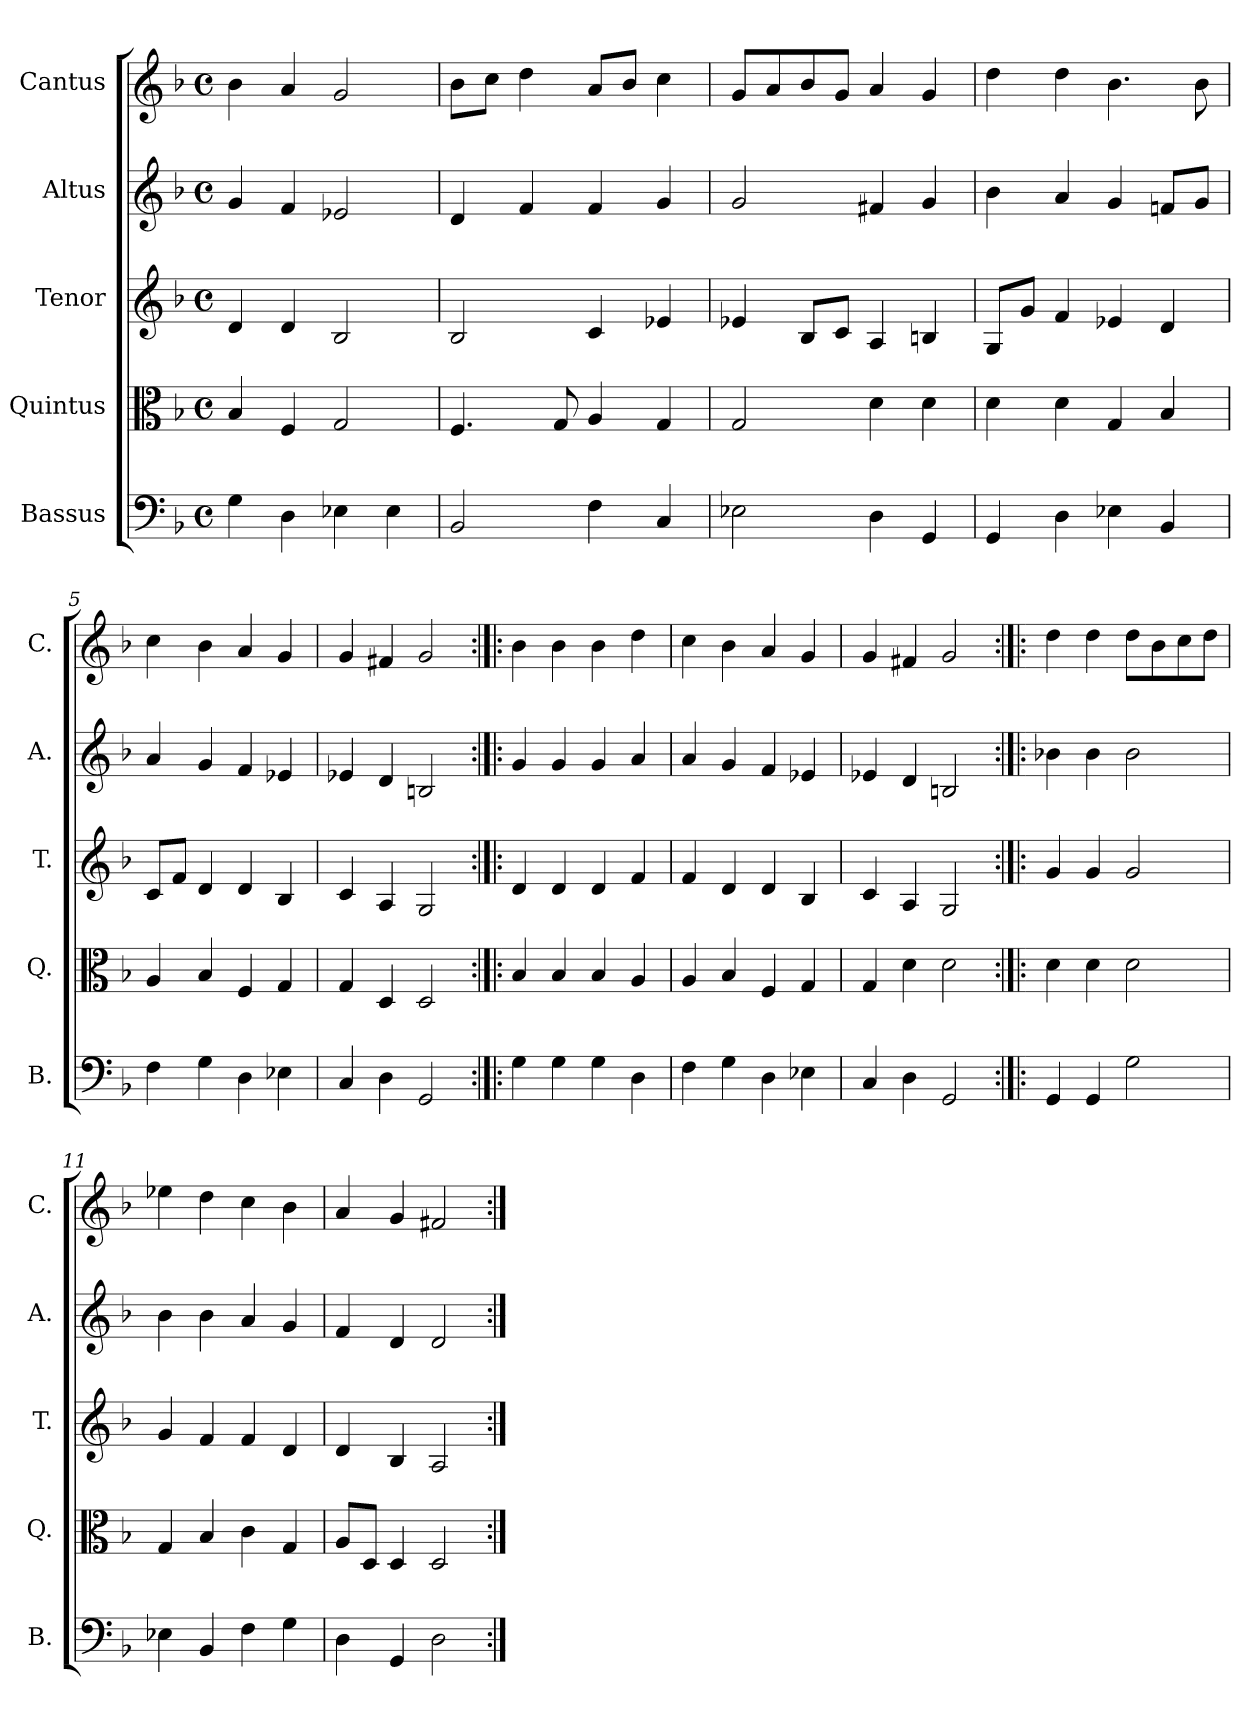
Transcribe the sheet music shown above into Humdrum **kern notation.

**kern	**kern	**kern	**kern	**kern
*part5	*part4	*part3	*part2	*part1
*staff5	*staff4	*staff3	*staff2	*staff1
*I"Bassus	*I"Quintus	*I"Tenor	*I"Altus	*I"Cantus
*I'B.	*I'Q.	*I'T.	*I'A.	*I'C.
*clefF4	*clefC3	*clefG2	*clefG2	*clefG2
*k[b-]	*k[b-]	*k[b-]	*k[b-]	*k[b-]
*F:	*F:	*F:	*F:	*F:
*M4/4	*M4/4	*M4/4	*M4/4	*M4/4
*met(c)	*met(c)	*met(c)	*met(c)	*met(c)
=1	=1	=1	=1	=1
4G\	4B-/	4d/	4g/	4b-\
4D\	4F/	4d/	4f/	4a/
4E-X\	2G/	2B-/	2e-X/	2g/
4E-\	.	.	.	.
=2	=2	=2	=2	=2
2BB-/	4.F/	2B-/	4d/	8b-\L
.	.	.	.	8cc\J
.	.	.	4f/	4dd\
.	8G/	.	.	.
4F\	4A/	4c/	4f/	8a/L
.	.	.	.	8b-/J
4C/	4G/	4e-X/	4g/	4cc\
=3	=3	=3	=3	=3
2E-X\	2G/	4e-X/	2g/	8g/L
.	.	.	.	8a/
.	.	8B-/L	.	8b-/
.	.	8c/J	.	8g/J
4D\	4d\	4A/	4f#X/	4a/
4GG/	4d\	4Bn/	4g/	4g/
=4	=4	=4	=4	=4
4GG/	4d\	8G/L	4b-\	4dd\
.	.	8g/J	.	.
4D\	4d\	4f/	4a/	4dd\
4E-X\	4G/	4e-X/	4g/	4.b-\
4BB-/	4B-/	4d/	8fn/L	.
.	.	.	8g/J	8b-\
=5	=5	=5	=5	=5
4F\	4A/	8c/L	4a/	4cc\
.	.	8f/J	.	.
4G\	4B-/	4d/	4g/	4b-\
4D\	4F/	4d/	4f/	4a/
4E-X\	4G/	4B-/	4e-X/	4g/
=6	=6	=6	=6	=6
4C/	4G/	4c/	4e-X/	4g/
4D\	4D/	4A/	4d/	4f#X/
2GG/	2D/	2G/	2Bn/	2g/
=7:|!|:	=7:|!|:	=7:|!|:	=7:|!|:	=7:|!|:
4G\	4B-/	4d/	4g/	4b-\
4G\	4B-/	4d/	4g/	4b-\
4G\	4B-/	4d/	4g/	4b-\
4D\	4A/	4f/	4a/	4dd\
=8	=8	=8	=8	=8
4F\	4A/	4f/	4a/	4cc\
4G\	4B-/	4d/	4g/	4b-\
4D\	4F/	4d/	4f/	4a/
4E-X\	4G/	4B-/	4e-X/	4g/
=9	=9	=9	=9	=9
4C/	4G/	4c/	4e-X/	4g/
4D\	4d\	4A/	4d/	4f#X/
2GG/	2d\	2G/	2Bn/	2g/
=10:|!|:	=10:|!|:	=10:|!|:	=10:|!|:	=10:|!|:
4GG/	4d\	4g/	4b-X\	4dd\
4GG/	4d\	4g/	4b-\	4dd\
2G\	2d\	2g/	2b-\	8dd\L
.	.	.	.	8b-\
.	.	.	.	8cc\
.	.	.	.	8dd\J
=11	=11	=11	=11	=11
4E-X\	4G/	4g/	4b-\	4ee-X\
4BB-/	4B-/	4f/	4b-\	4dd\
4F\	4c\	4f/	4a/	4cc\
4G\	4G/	4d/	4g/	4b-\
=12	=12	=12	=12	=12
4D\	8A/L	4d/	4f/	4a/
.	8D/J	.	.	.
4GG/	4D/	4B-/	4d/	4g/
2D\	2D/	2A/	2d/	2f#X/
=:|!	=:|!	=:|!	=:|!	=:|!
*-	*-	*-	*-	*-
